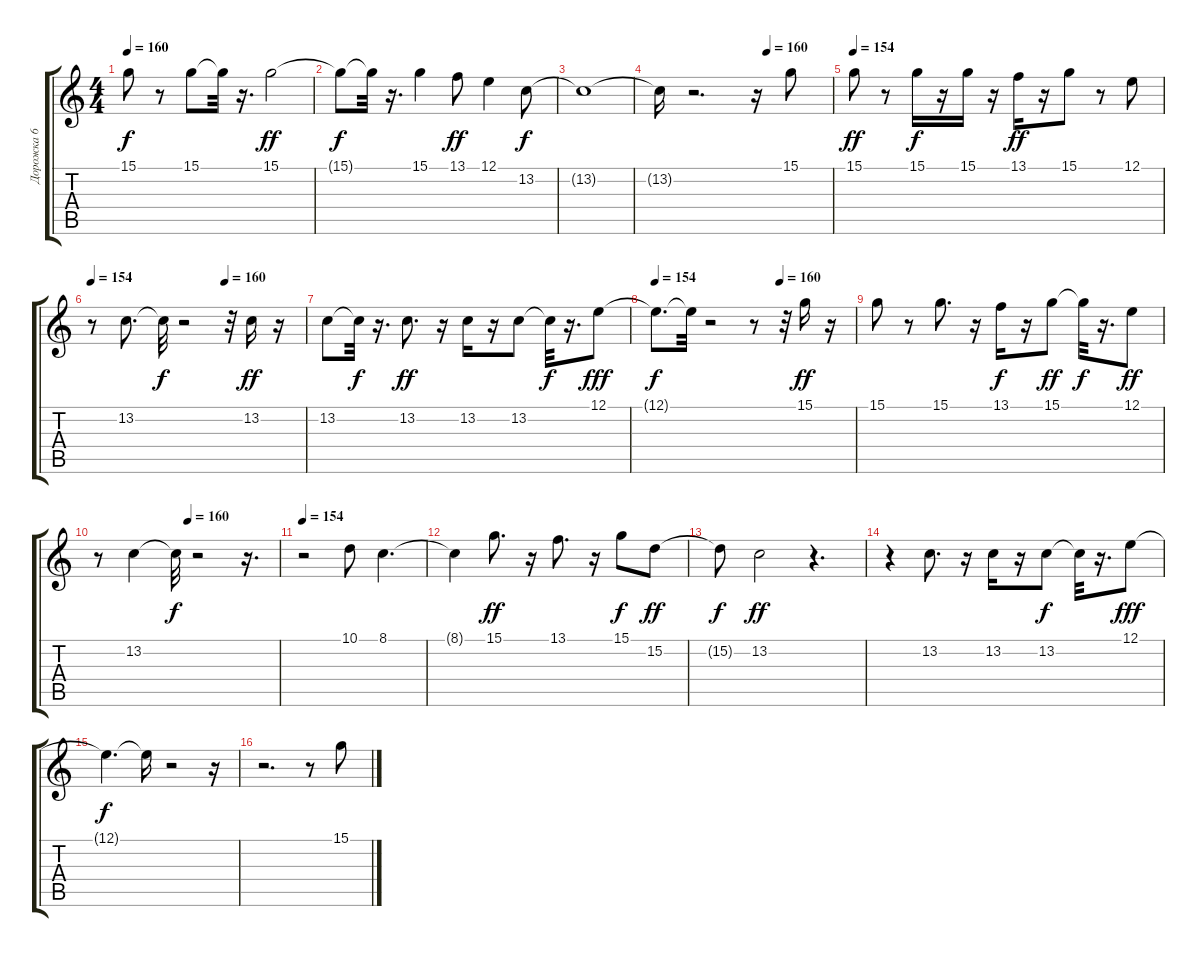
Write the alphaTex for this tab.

\track ("Дорожка 6" "Дорожка 6") {instrument recorder}
\staff {score tabs}
\tuning (E4 B3 G3 D3 A2 E2) {hide}
\ts (4 4)
\tempo 160
\clef g2
\ks c
15.1.8{dy f} r.8 15.1.8 15.1{t}.32 r.16{d} 15.1.2{dy ff} |
15.1{t}.8{dy f} 15.1{t}.32 r.16{d} 15.1.4 13.1.8{dy ff} 12.1.4 13.2.8{dy f} |
13.2{t}.1 |
\tempo (160 0.625)
13.2{t}.16 r.2{d} r.16 15.1.8 |
\tempo 154
15.1.8{dy ff} r.8 15.1.16{dy f} r.16 15.1.16 r.16 13.1.16{dy ff} r.16 15.1.8 r.8 12.1.8 |
\tempo 154
\tempo (160 0.625)
r.8 13.2.8{d} 13.2{t}.32{dy f} r.2 r.32 13.2.16{dy ff} r.16 |
13.2.8 13.2{t}.32{dy f} r.16{d} 13.2.8{d dy ff} r.16 13.2.16 r.16 13.2.8 13.2{t}.32{dy f} r.16{d} 12.1.8{dy fff} |
\tempo 154
\tempo (160 0.625)
12.1{t}.8{d dy f} 12.1{t}.32 r.2 r.8 r.32 15.1.16{dy ff} r.16 |
15.1.8 r.8 15.1.8{d} r.16 13.1.16{dy f} r.16 15.1.8{dy ff} 15.1{t}.32{dy f} r.16{d} 12.1.8{dy ff} |
\tempo (160 0.5)
r.8 13.2.4 13.2{t}.32{dy f} r.2 r.16{d} |
\tempo 154
r.2 10.1.8 8.1.4{d} |
8.1{t}.4 15.1.8{d dy ff} r.16 13.1.8{d} r.16 15.1.8{dy f} 15.2.8{dy ff} |
15.2{t}.8{dy f} 13.2.2{dy ff} r.4{d} |
r.4 13.2.8{d} r.16 13.2.16 r.16 13.2.8{dy f} 13.2{t}.32 r.16{d} 12.1.8{dy fff} |
12.1{t}.4{d dy f} 12.1{t}.16 r.2 r.16 |
r.2{d} r.8 15.1.8
